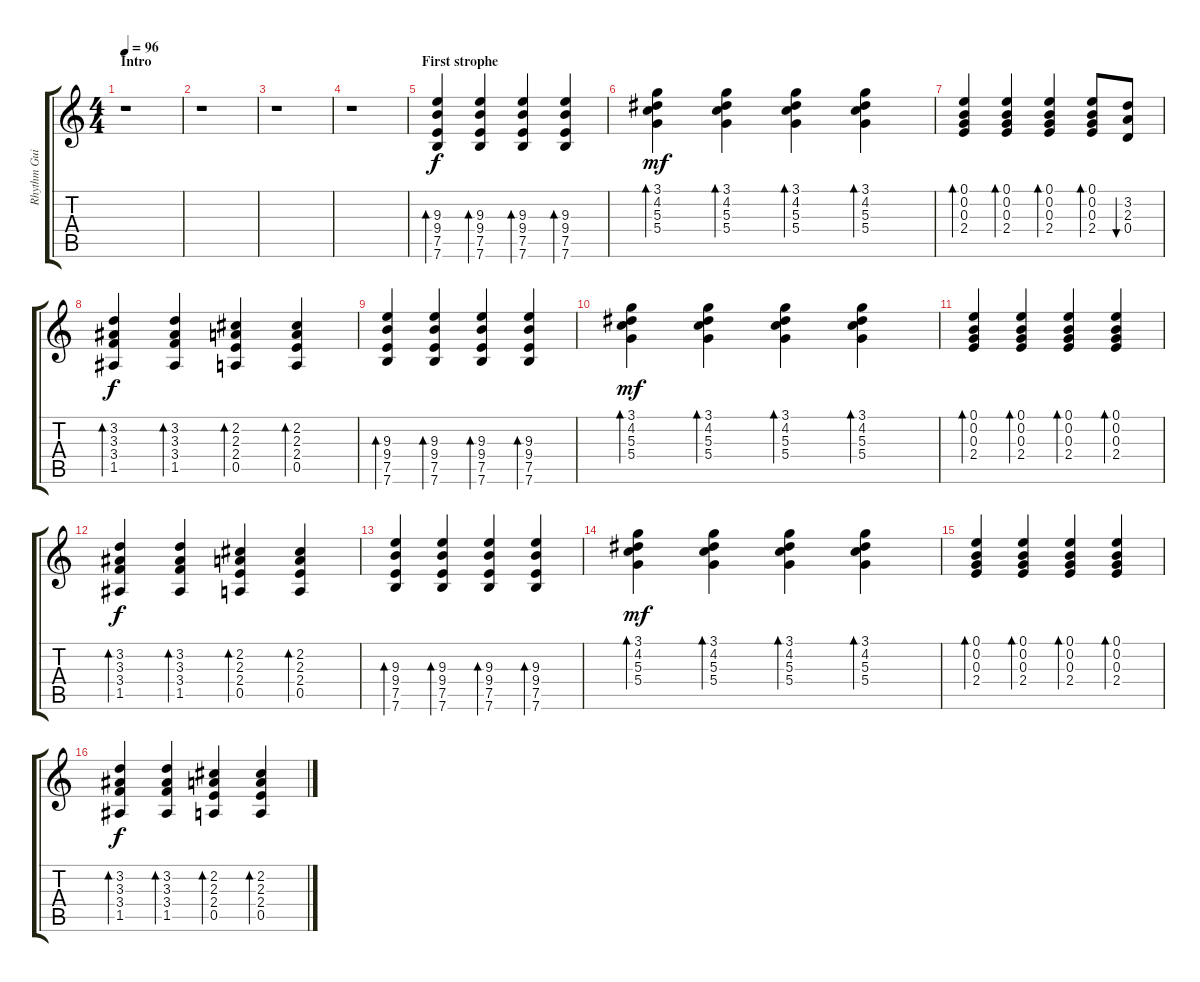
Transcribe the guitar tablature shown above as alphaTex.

\track ("Rhythm Guitar" "Rhythm Gui") {instrument acousticguitarsteel}
\staff {score tabs}
\tuning (E4 B3 G3 D3 A2 E2) {hide}
\ts (4 4)
\section ("" "Intro")
\tempo 96
\clef g2
\ks c
r.1{dy f instrument acousticguitarsteel} |
r.1 |
r.1 |
r.1 |
\section ("" "First strophe")
(9.3 9.4 7.5 7.6).4{bd 60} (9.3 9.4 7.5 7.6).4{bd 60} (9.3 9.4 7.5 7.6).4{bd 60} (9.3 9.4 7.5 7.6).4{bd 60} |
(3.1 4.2 5.3 5.4).4{bd 60 dy mf} (3.1 4.2 5.3 5.4).4{bd 60} (3.1 4.2 5.3 5.4).4{bd 60} (3.1 4.2 5.3 5.4).4{bd 60} |
(0.1 0.2 0.3 2.4).4{bd 60} (0.1 0.2 0.3 2.4).4{bd 60} (0.1 0.2 0.3 2.4).4{bd 60} (0.1 0.2 0.3 2.4).8{bd 60} (3.2 2.3 0.4).8{bu 60} |
(3.2 3.3 3.4 1.5).4{bd 60 dy f} (3.2 3.3 3.4 1.5).4{bd 60} (2.2 2.3 2.4 0.5).4{bd 60} (2.2 2.3 2.4 0.5).4{bd 60} |
(9.3 9.4 7.5 7.6).4{bd 60} (9.3 9.4 7.5 7.6).4{bd 60} (9.3 9.4 7.5 7.6).4{bd 60} (9.3 9.4 7.5 7.6).4{bd 60} |
(3.1 4.2 5.3 5.4).4{bd 60 dy mf} (3.1 4.2 5.3 5.4).4{bd 60} (3.1 4.2 5.3 5.4).4{bd 60} (3.1 4.2 5.3 5.4).4{bd 60} |
(0.1 0.2 0.3 2.4).4{bd 60} (0.1 0.2 0.3 2.4).4{bd 60} (0.1 0.2 0.3 2.4).4{bd 60} (0.1 0.2 0.3 2.4).4{bd 60} |
(3.2 3.3 3.4 1.5).4{bd 60 dy f} (3.2 3.3 3.4 1.5).4{bd 60} (2.2 2.3 2.4 0.5).4{bd 60} (2.2 2.3 2.4 0.5).4{bd 60} |
(9.3 9.4 7.5 7.6).4{bd 60} (9.3 9.4 7.5 7.6).4{bd 60} (9.3 9.4 7.5 7.6).4{bd 60} (9.3 9.4 7.5 7.6).4{bd 60} |
(3.1 4.2 5.3 5.4).4{bd 60 dy mf} (3.1 4.2 5.3 5.4).4{bd 60} (3.1 4.2 5.3 5.4).4{bd 60} (3.1 4.2 5.3 5.4).4{bd 60} |
(0.1 0.2 0.3 2.4).4{bd 60} (0.1 0.2 0.3 2.4).4{bd 60} (0.1 0.2 0.3 2.4).4{bd 60} (0.1 0.2 0.3 2.4).4{bd 60} |
(3.2 3.3 3.4 1.5).4{bd 60 dy f} (3.2 3.3 3.4 1.5).4{bd 60} (2.2 2.3 2.4 0.5).4{bd 60} (2.2 2.3 2.4 0.5).4{bd 60}
